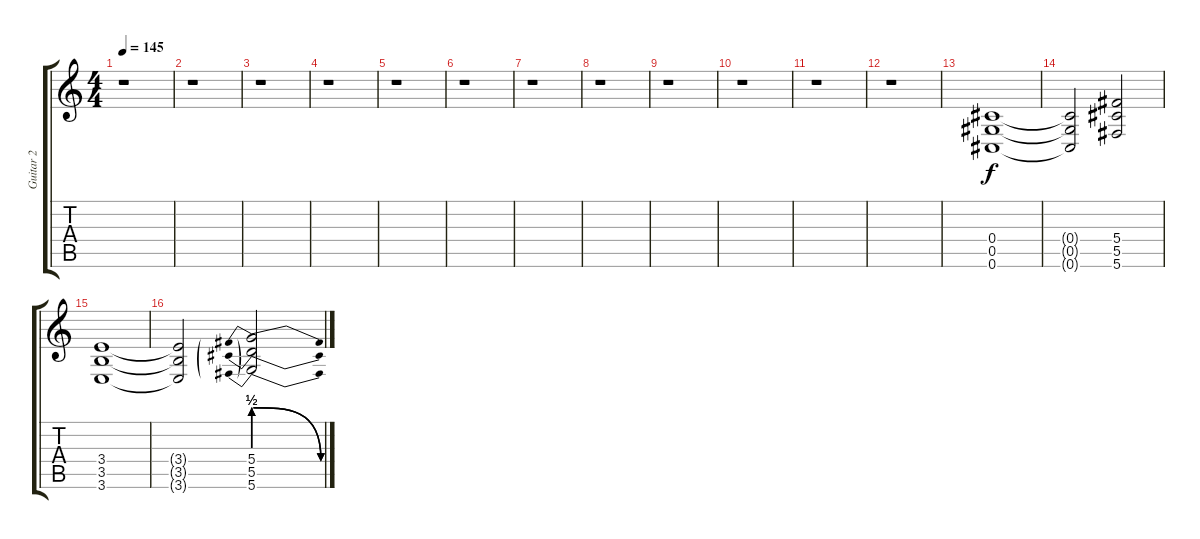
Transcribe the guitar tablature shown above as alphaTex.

\track ("Guitar 2" "Guitar 2") {instrument distortionguitar}
\staff {score tabs}
\tuning (Eb4 Bb3 Gb3 Db3 Ab2 Db2) {hide}
\ts (4 4)
\tempo 145
\clef g2
\ks c
r.1{dy f} |
r.1 |
r.1 |
r.1 |
r.1 |
r.1 |
r.1 |
r.1 |
r.1 |
r.1 |
r.1 |
r.1 |
(0.4 0.5 0.6).1 |
(0.4{t} 0.5{t} 0.6{t}).2 (5.4 5.5 5.6).2 |
(3.4 3.5 3.6).1 |
(3.4{t} 3.5{t} 3.6{t}).2 (5.4{be (prebendrelease 0 2 60 0)} 5.5{be (prebendrelease 0 2 60 0)} 5.6{be (prebendrelease 0 2 60 0)}).2
